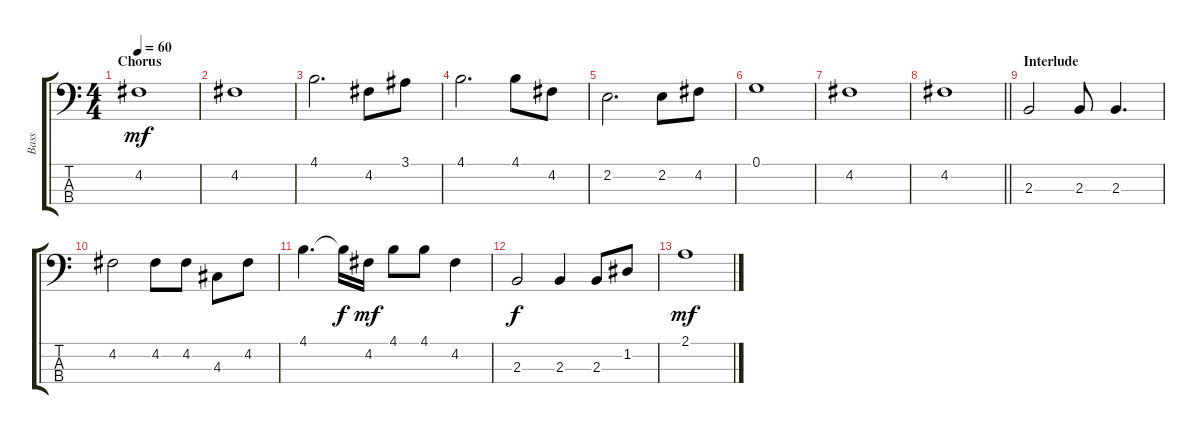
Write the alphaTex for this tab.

\track ("Bass" "Bass") {instrument electricbassfinger}
\staff {score tabs}
\tuning (G2 D2 A1 E1) {hide}
\ts (4 4)
\section ("" "Chorus")
\tempo 60
\clef f4
\ks c
4.2.1{dy mf} |
4.2.1 |
4.1.2{d} 4.2.8 3.1.8 |
4.1.2{d} 4.1.8 4.2.8 |
2.2.2{d} 2.2.8 4.2.8 |
0.1.1 |
4.2.1 |
\barLineRight lightlight
4.2.1 |
\section ("" "Interlude")
2.3.2 2.3.8 2.3.4{d} |
4.2.2 4.2.8 4.2.8 4.3.8 4.2.8 |
4.1.4{d} 4.1{t}.16{dy f} 4.2.16{dy mf} 4.1.8 4.1.8 4.2.4 |
2.3.2{dy f} 2.3.4 2.3.8 1.2.8 |
2.1.1{dy mf}
